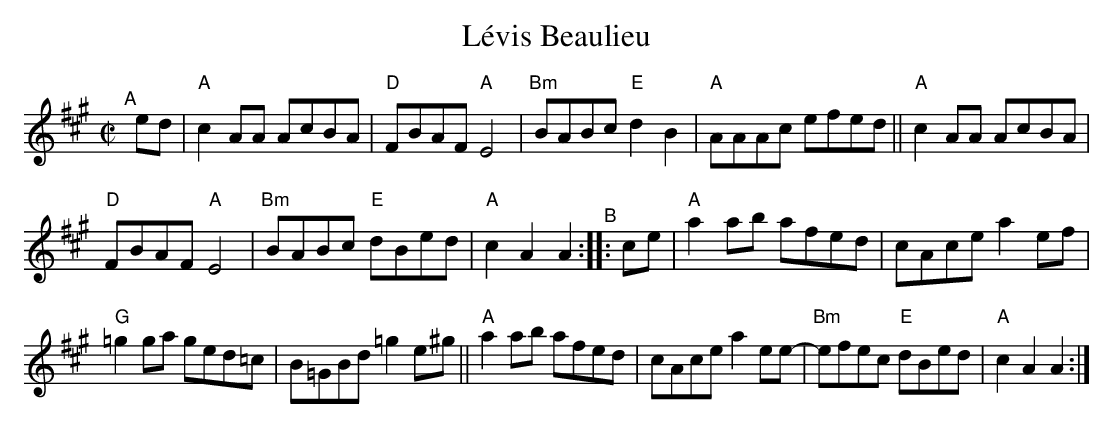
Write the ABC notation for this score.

X:1
T: L\'evis Beaulieu
M: C|
K: A
"^A"[|] ed | "A"c2AA AcBA | "D"FBAF "A"E4 | "Bm"BABc "E"d2B2 | "A"AAAc efed || "A"c2AA AcBA |
"D"FBAF "A"E4 | "Bm"BABc "E"dBed | "A"c2A2 A2 "^B":: ce | "A"a2ab afed | cAce a2ef |
"G"=g2ga ged=c | B=GBd =g2 e^g || "A"a2ab afed | cAce a2ee- | "Bm"efec "E"dBed | "A"c2A2 A2 :|
